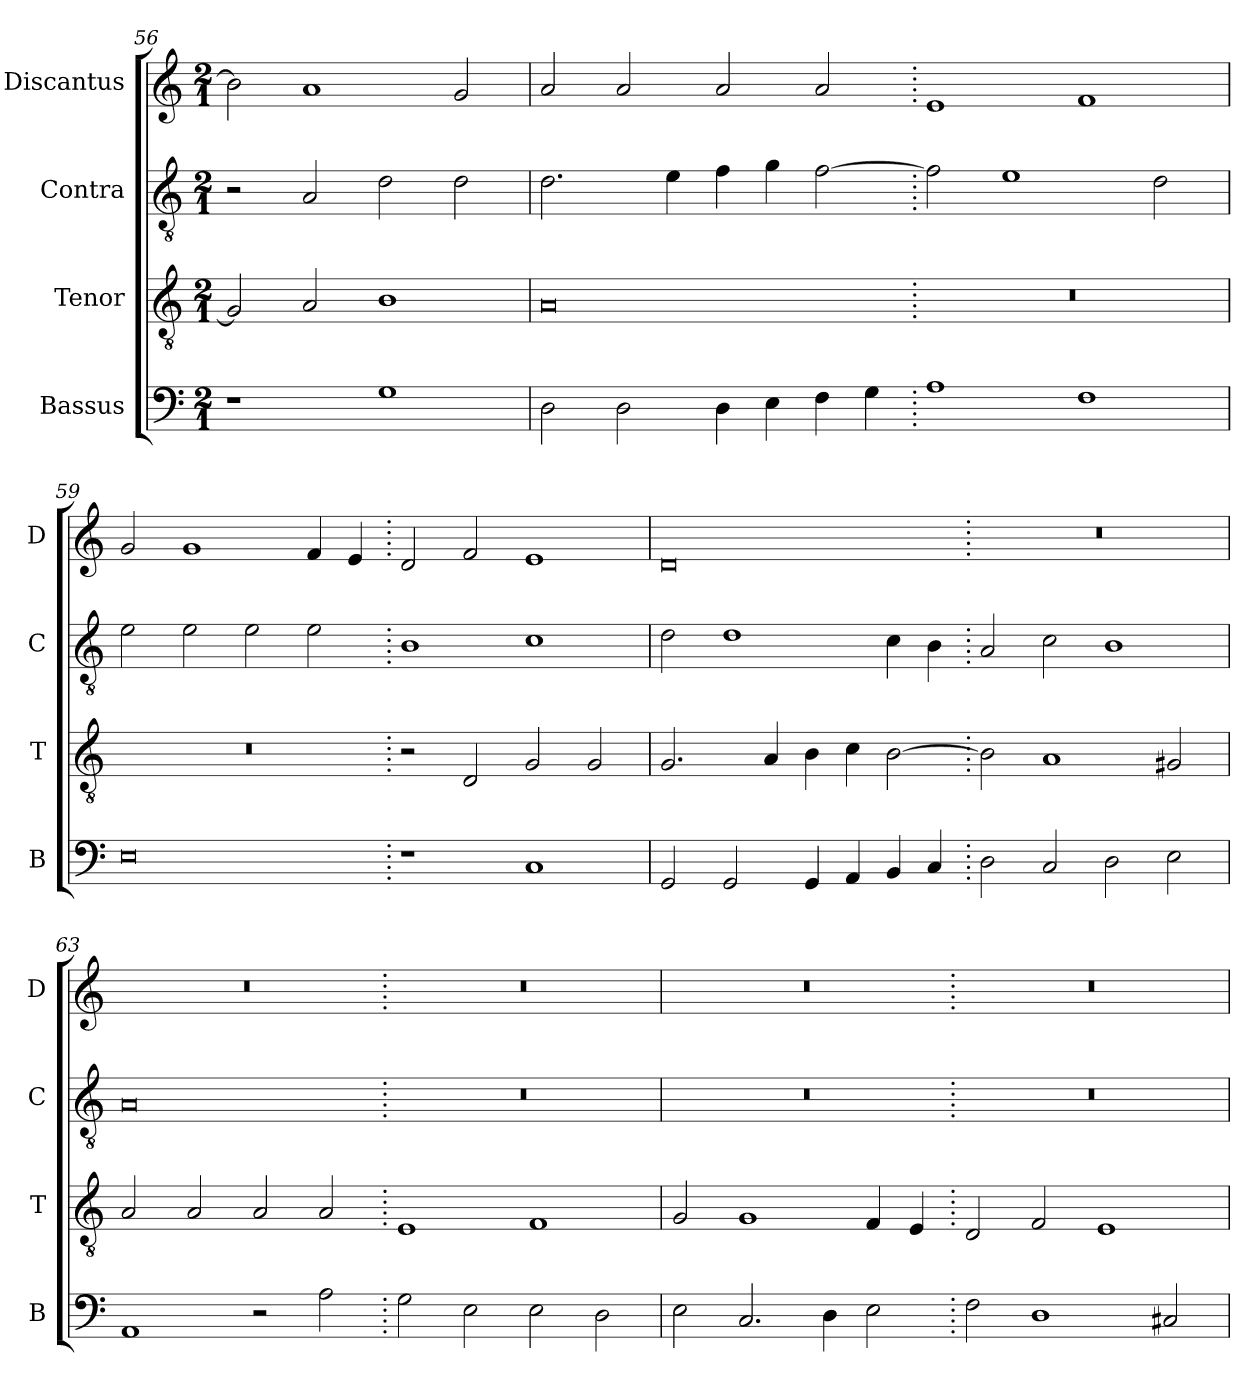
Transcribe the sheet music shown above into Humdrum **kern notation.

**kern	**kern	**kern	**kern
*part4	*part3	*part2	*part1
*staff4	*staff3	*staff2	*staff1
*I"Bassus	*I"Tenor	*I"Contra	*I"Discantus
*I'B	*I'T	*I'C	*I'D
*clefF4	*clefGv2	*clefGv2	*clefG2
*k[]	*k[]	*k[]	*k[]
*M2/1	*M2/1	*M2/1	*M2/1
=56	=56	=56	=56
1r	2G/]	2r	2b\]
.	2A/	2A/	1a
1G	1B	2d\	.
.	.	2d\	2g/
=57	=57	=57	=57
2D\	0A	2.d\	2a/
2D\	.	.	2a/
.	.	4e\	.
4D\	.	4f\	2a/
4E\	.	4g\	.
4F\	.	[2f\	2a/
4G\	.	.	.
=58.	=58.	=58.	=58.
1A	0r	2f\]	1e
.	.	1e	.
1F	.	.	1f
.	.	2d\	.
=59	=59	=59	=59
0E	0r	2e\	2g/
.	.	2e\	1g
.	.	2e\	.
.	.	2e\	4f/
.	.	.	4e/
=60.	=60.	=60.	=60.
1r	2r	1B	2d/
.	2D/	.	2f/
1C	2G/	1c	1e
.	2G/	.	.
=61	=61	=61	=61
2GG/	2.G/	2d\	0d
2GG/	.	1d	.
.	4A/	.	.
4GG/	4B\	.	.
4AA/	4c\	.	.
4BB/	[2B\	4c\	.
4C/	.	4B\	.
=62.	=62.	=62.	=62.
2D\	2B\]	2A/	0r
2C/	1A	2c\	.
2D\	.	1B	.
2E\	2G#X/	.	.
=63	=63	=63	=63
1AA	2A/	0A	0r
.	2A/	.	.
2r	2A/	.	.
2A\	2A/	.	.
=64.	=64.	=64.	=64.
2G\	1E	0r	0r
2E\	.	.	.
2E\	1F	.	.
2D\	.	.	.
=65	=65	=65	=65
2E\	2G/	0r	0r
2.C/	1G	.	.
4D\	.	.	.
2E\	4F/	.	.
.	4E/	.	.
=66.	=66.	=66.	=66.
2F\	2D/	0r	0r
1D	2F/	.	.
.	1E	.	.
2C#X/	.	.	.
=	=	=	=
*-	*-	*-	*-
